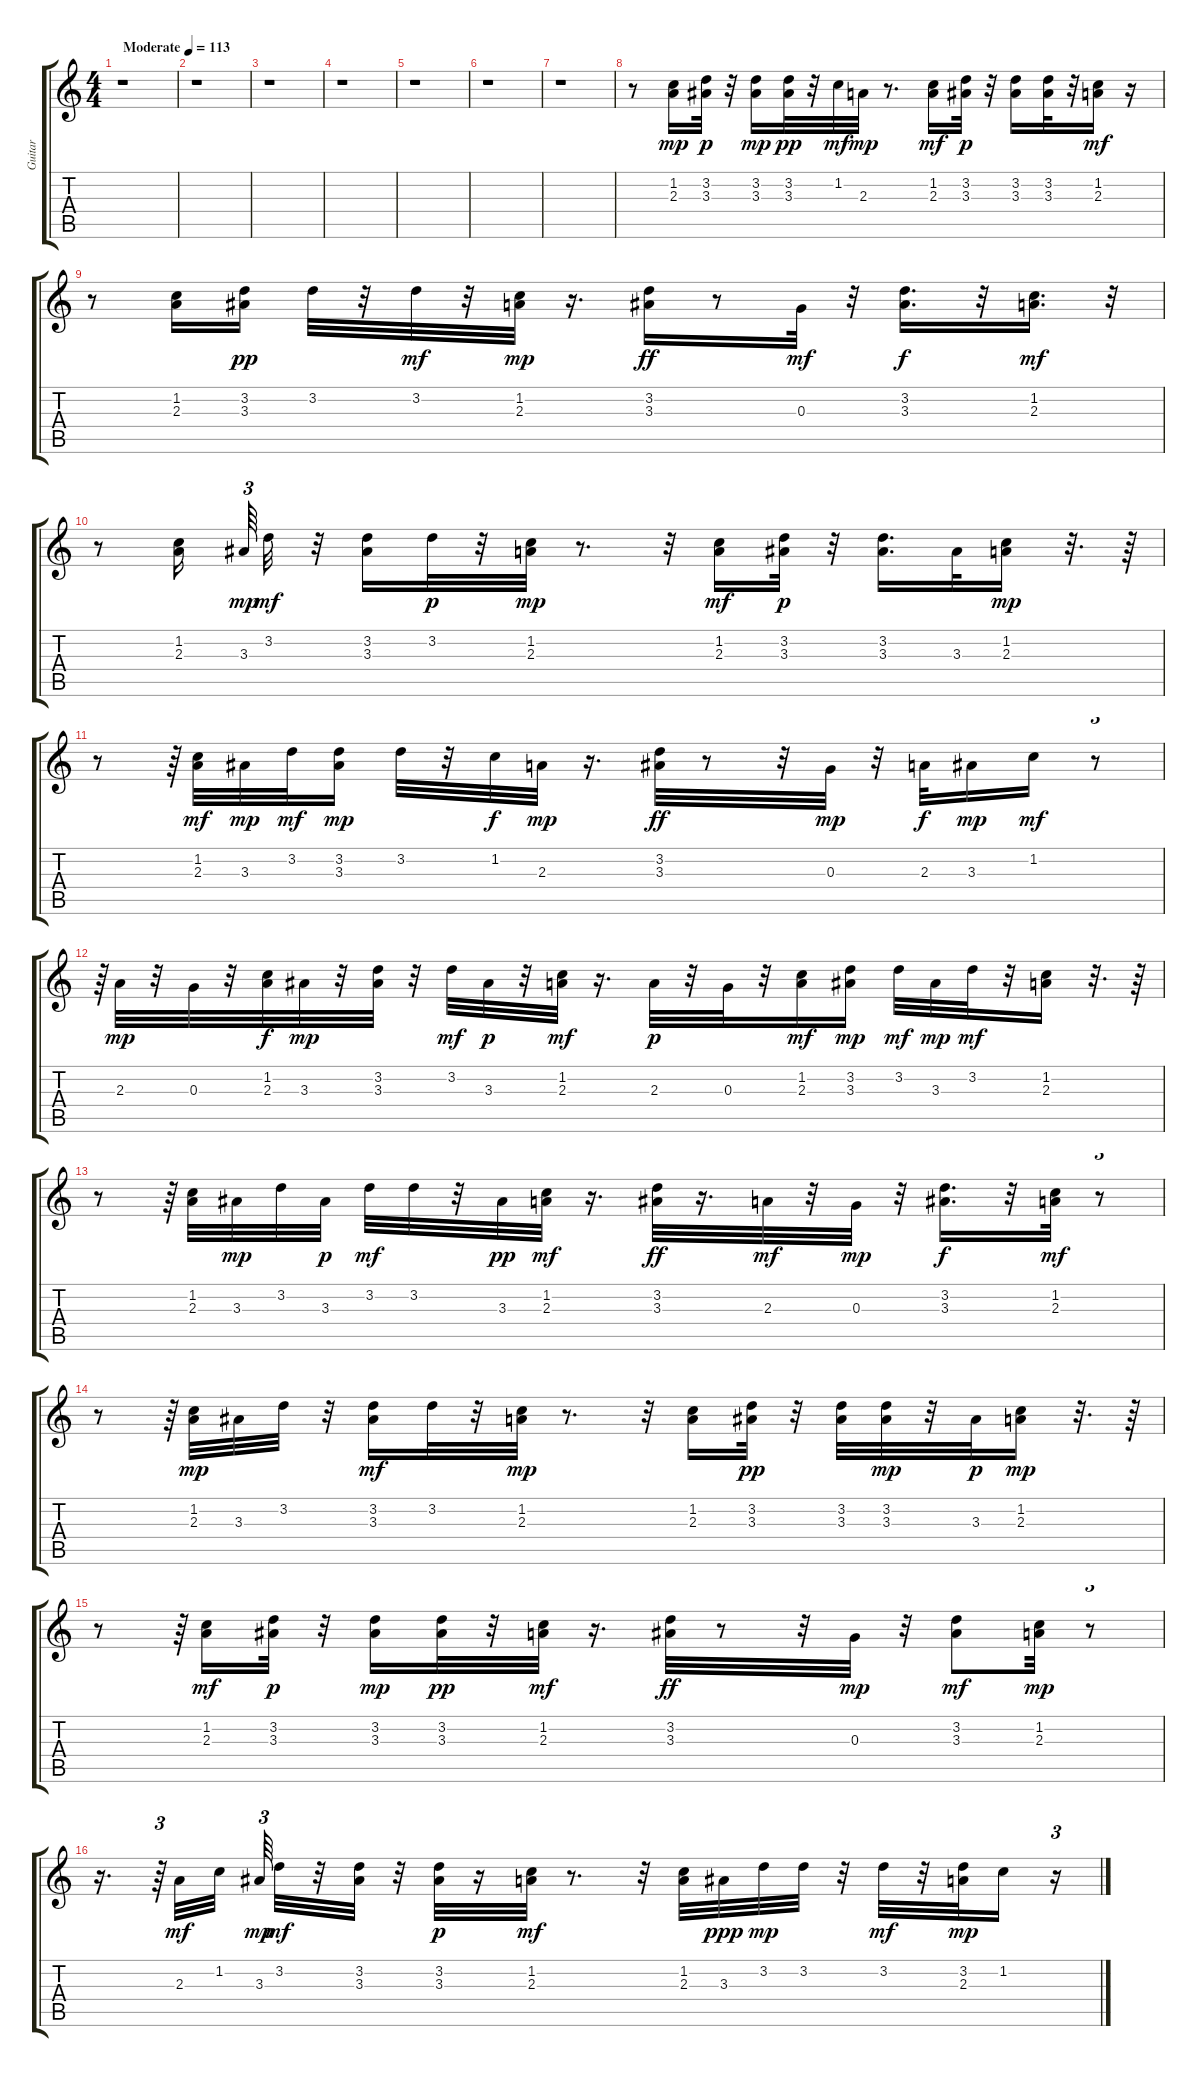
\track ("Guitar" "Guitar") {instrument acousticguitarnylon}
\staff {score tabs}
\tuning (E4 B3 G3 D3 A2 E2) {hide}
\ts (4 4)
\tempo (113 "Moderate")
\clef g2
\ks c
r.1{dy mp instrument acousticguitarnylon} |
r.1 |
r.1 |
r.1 |
r.1 |
r.1 |
r.1 |
r.8 (1.2 2.3).16 (3.2 3.3).32{dy p} r.32 (3.2 3.3).16{dy mp} (3.2 3.3).32{dy pp} r.32 1.2.32{dy mf} 2.3.32{dy mp} r.8{d} (1.2 2.3).16{dy mf} (3.2 3.3).32{dy p} r.32 (3.2 3.3).16 (3.2 3.3).32 r.32 (1.2 2.3).16{dy mf} r.16 |
r.8 (1.2 2.3).16 (3.2 3.3).16{dy pp} 3.2.32 r.32 3.2.32{dy mf} r.32 (1.2 2.3).32{dy mp} r.16{d} (3.2 3.3).16{dy ff} r.8 0.3.32{dy mf} r.32 (3.2 3.3).16{d dy f} r.32 (1.2 2.3).16{d dy mf} r.32 |
r.8 (1.2 2.3).16 3.3.64{tu (3 2) dy mp} 3.2.32{dy mf} r.32 (3.2 3.3).16 3.2.32{dy p} r.32 (1.2 2.3).32{dy mp} r.8{d} r.32 (1.2 2.3).16{dy mf} (3.2 3.3).32{dy p} r.32 (3.2 3.3).16{d} 3.3.32 (1.2 2.3).16{dy mp} r.32{d} r.64 |
r.8 r.64{tu (3 2)} (1.2 2.3).32{dy mf} 3.3.32{dy mp} 3.2.32{dy mf} (3.2 3.3).16{dy mp} 3.2.32 r.32 1.2.32{dy f} 2.3.32{dy mp} r.16{d} (3.2 3.3).32{dy ff} r.8 r.32 0.3.32{dy mp} r.32 2.3.32{dy f} 3.3.16{dy mp} 1.2.16{dy mf} r.8{tu (3 2)} |
r.64{tu (3 2)} 2.3.32{dy mp} r.32 0.3.32 r.32 (1.2 2.3).32{dy f} 3.3.32{dy mp} r.32 (3.2 3.3).32 r.32 3.2.32{dy mf} 3.3.32{dy p} r.32 (1.2 2.3).32{dy mf} r.16{d} 2.3.32{dy p} r.32 0.3.32 r.32 (1.2 2.3).16{dy mf} (3.2 3.3).16{dy mp} 3.2.32{dy mf} 3.3.32{dy mp} 3.2.32{dy mf} r.32 (1.2 2.3).16 r.32{d} r.64 |
r.8 r.64{tu (3 2)} (1.2 2.3).32 3.3.32{dy mp} 3.2.32 3.3.32{dy p} 3.2.32{dy mf} 3.2.32 r.32 3.3.32{dy pp} (1.2 2.3).32{dy mf} r.16{d} (3.2 3.3).32{dy ff} r.16{d} 2.3.32{dy mf} r.32 0.3.32{dy mp} r.32 (3.2 3.3).16{d dy f} r.32 (1.2 2.3).32{dy mf} r.8{tu (3 2)} |
r.8 r.64{tu (3 2)} (1.2 2.3).32{dy mp} 3.3.32 3.2.32 r.32 (3.2 3.3).16{dy mf} 3.2.32 r.32 (1.2 2.3).32{dy mp} r.8{d} r.32 (1.2 2.3).16 (3.2 3.3).32{dy pp} r.32 (3.2 3.3).32 (3.2 3.3).32{dy mp} r.32 3.3.32{dy p} (1.2 2.3).16{dy mp} r.32{d} r.64 |
r.8 r.64{tu (3 2)} (1.2 2.3).16{dy mf} (3.2 3.3).32{dy p} r.32 (3.2 3.3).16{dy mp} (3.2 3.3).32{dy pp} r.32 (1.2 2.3).32{dy mf} r.16{d} (3.2 3.3).32{dy ff} r.8 r.32 0.3.32{dy mp} r.32 (3.2 3.3).8{dy mf} (1.2 2.3).32{dy mp} r.8{tu (3 2)} |
r.16{d} r.64{tu (3 2)} 2.3.32{dy mf} 1.2.32 3.3.64{tu (3 2) dy mp} 3.2.32{dy mf} r.32 (3.2 3.3).32 r.32 (3.2 3.3).32{dy p} r.16 (1.2 2.3).32{dy mf} r.8{d} r.32 (1.2 2.3).32 3.3.32{dy ppp} 3.2.32{dy mp} 3.2.32 r.32 3.2.32{dy mf} r.32 (3.2 2.3).32{dy mp} 1.2.16 r.16{tu (3 2)}
